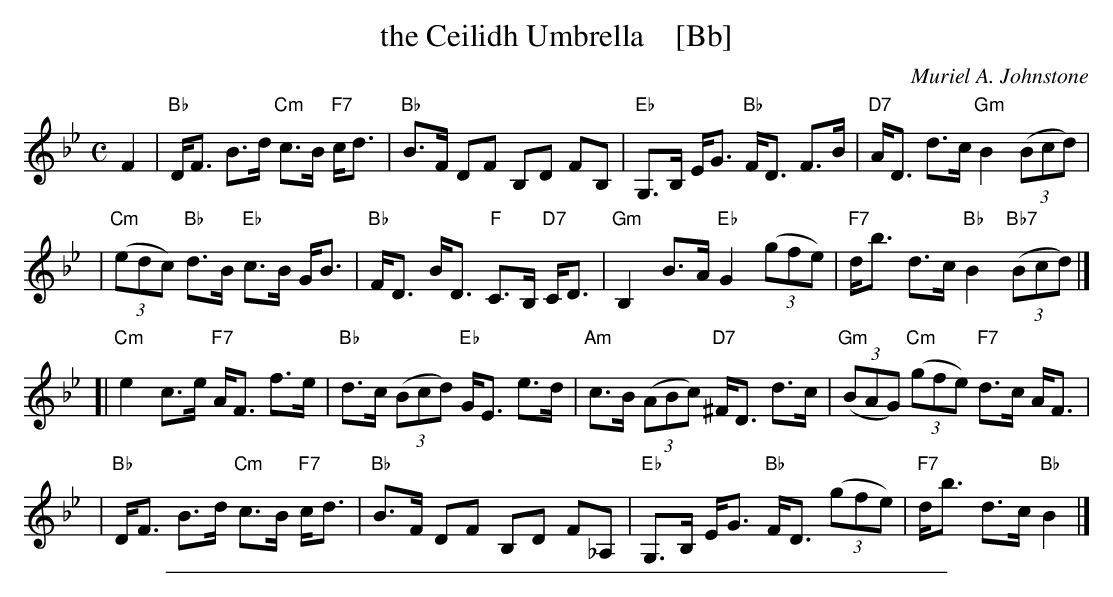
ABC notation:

X:1
T: the Ceilidh Umbrella    [Bb]
C: Muriel A. Johnstone
M: C
L: 1/8
K: Bb
F2 \
| "Bb"D<F B>d "Cm"c>B "F7"c<d \
| "Bb"B>F DF B,D FB, \
| "Eb"G,>B, E<G "Bb"F<D F>B \
| "D7"A<D d>c "Gm"B2 ((3Bcd) |
| "Cm"((3edc) "Bb"d>B "Eb"c>B G<B \
| "Bb"F<D B<D "F"C>B, "D7"C<D \
| "Gm"B,2 B>A "Eb"G2 ((3gfe) \
| "F7"d<b d>c "Bb"B2 "Bb7"((3Bcd) |]
[| "Cm"e2 c>e "F7"A<F f>e \
| "Bb"d>c ((3Bcd) "Eb"G<E e>d \
| "Am"c>B ((3ABc) "D7"^F<D d>c \
| "Gm"((3BAG) "Cm"((3gfe) "F7"d>c A<F |
| "Bb"D<F B>d "Cm"c>B "F7"c<d \
| "Bb"B>F DF B,D F_A, \
| "Eb"G,>B, E<G "Bb"F<D ((3gfe) \
| "F7"d<b d>c "Bb"B2 |]
